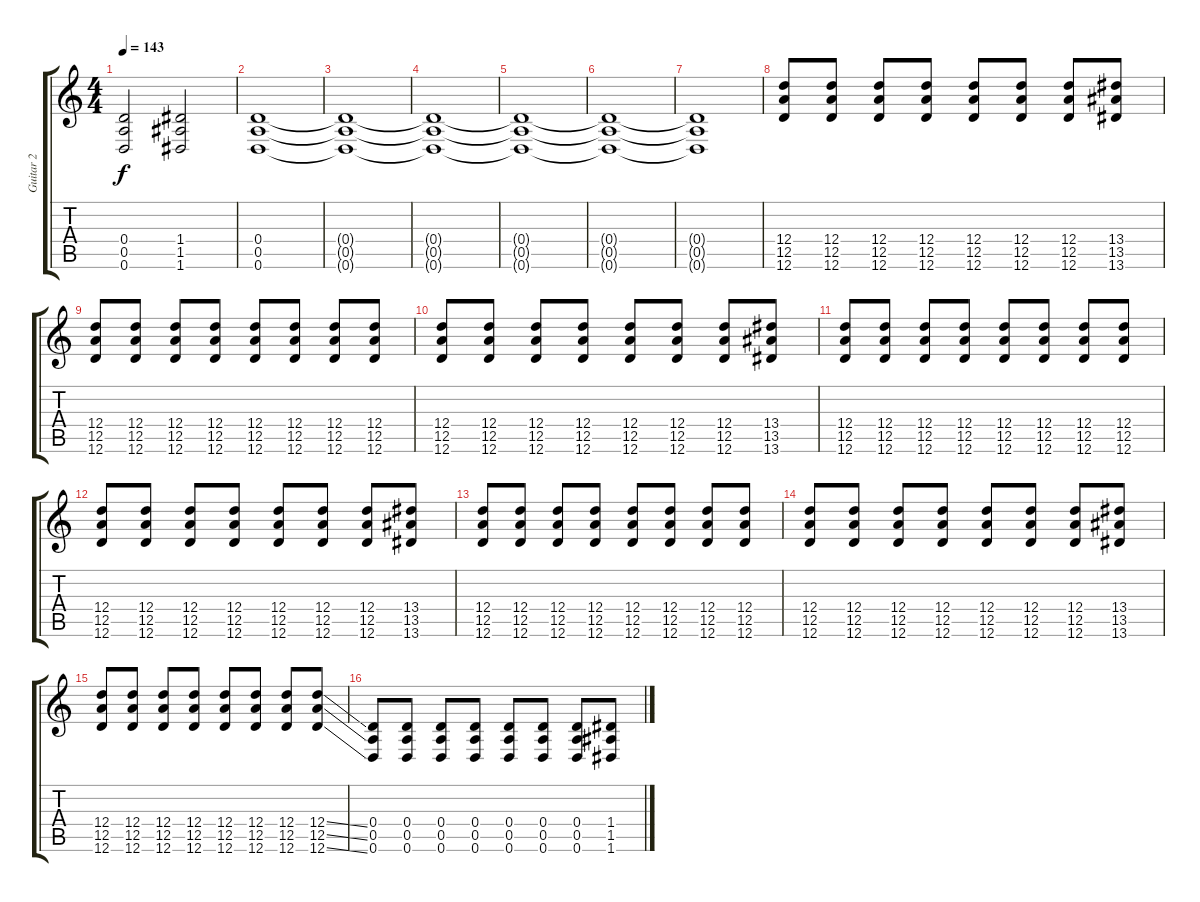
\track ("Guitar 2" "Guitar 2") {instrument overdrivenguitar}
\staff {score tabs}
\tuning (E4 B3 G3 D3 A2 D2) {hide}
\ts (4 4)
\tempo 143
\clef g2
\ks c
(0.4{t} 0.5{t} 0.6{t}).2{dy f} (1.4 1.5 1.6).2 |
(0.4 0.5 0.6).1 |
(0.4{t} 0.5{t} 0.6{t}).1 |
(0.4{t} 0.5{t} 0.6{t}).1 |
(0.4{t} 0.5{t} 0.6{t}).1 |
(0.4{t} 0.5{t} 0.6{t}).1 |
(0.4{t} 0.5{t} 0.6{t}).1 |
(12.4 12.5 12.6).8 (12.4 12.5 12.6).8 (12.4 12.5 12.6).8 (12.4 12.5 12.6).8 (12.4 12.5 12.6).8 (12.4 12.5 12.6).8 (12.4 12.5 12.6).8 (13.4 13.5 13.6).8 |
(12.4 12.5 12.6).8 (12.4 12.5 12.6).8 (12.4 12.5 12.6).8 (12.4 12.5 12.6).8 (12.4 12.5 12.6).8 (12.4 12.5 12.6).8 (12.4 12.5 12.6).8 (12.4 12.5 12.6).8 |
(12.4 12.5 12.6).8 (12.4 12.5 12.6).8 (12.4 12.5 12.6).8 (12.4 12.5 12.6).8 (12.4 12.5 12.6).8 (12.4 12.5 12.6).8 (12.4 12.5 12.6).8 (13.4 13.5 13.6).8 |
(12.4 12.5 12.6).8 (12.4 12.5 12.6).8 (12.4 12.5 12.6).8 (12.4 12.5 12.6).8 (12.4 12.5 12.6).8 (12.4 12.5 12.6).8 (12.4 12.5 12.6).8 (12.4 12.5 12.6).8 |
(12.4 12.5 12.6).8 (12.4 12.5 12.6).8 (12.4 12.5 12.6).8 (12.4 12.5 12.6).8 (12.4 12.5 12.6).8 (12.4 12.5 12.6).8 (12.4 12.5 12.6).8 (13.4 13.5 13.6).8 |
(12.4 12.5 12.6).8 (12.4 12.5 12.6).8 (12.4 12.5 12.6).8 (12.4 12.5 12.6).8 (12.4 12.5 12.6).8 (12.4 12.5 12.6).8 (12.4 12.5 12.6).8 (12.4 12.5 12.6).8 |
(12.4 12.5 12.6).8 (12.4 12.5 12.6).8 (12.4 12.5 12.6).8 (12.4 12.5 12.6).8 (12.4 12.5 12.6).8 (12.4 12.5 12.6).8 (12.4 12.5 12.6).8 (13.4 13.5 13.6).8 |
(12.4 12.5 12.6).8 (12.4 12.5 12.6).8 (12.4 12.5 12.6).8 (12.4 12.5 12.6).8 (12.4 12.5 12.6).8 (12.4 12.5 12.6).8 (12.4 12.5 12.6).8 (12.4{ss} 12.5{ss} 12.6{ss}).8 |
(0.4 0.5 0.6).8 (0.4 0.5 0.6).8 (0.4 0.5 0.6).8 (0.4 0.5 0.6).8 (0.4 0.5 0.6).8 (0.4 0.5 0.6).8 (0.4 0.5 0.6).8 (1.4 1.5 1.6).8
